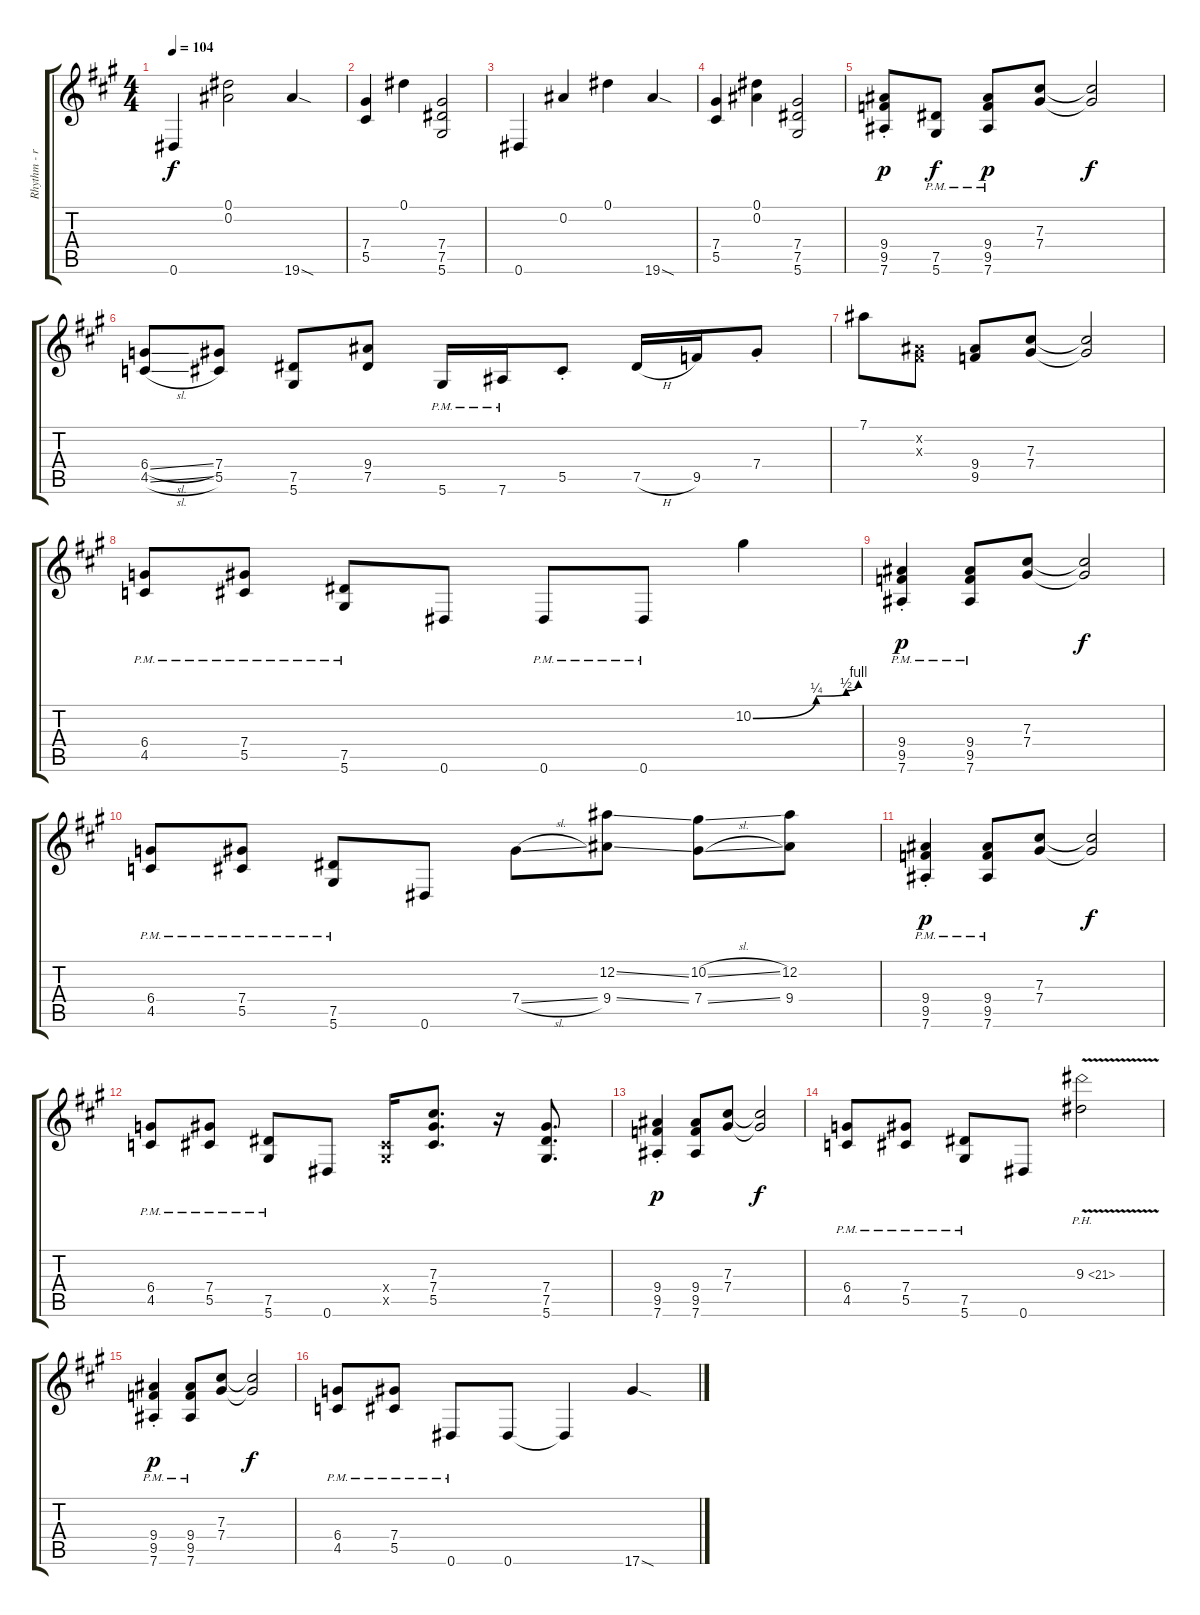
\track ("Rhythm - right" "Rhythm - r") {instrument distortionguitar}
\staff {score tabs}
\tuning (Eb4 Bb3 Gb3 Db3 Ab2 Eb2) {hide}
\ts (4 4)
\tempo 104
\clef g2
\ks a
0.6.4{dy f} (0.1 0.2).2 19.6{sod}.4 |
(7.4 5.5).4 0.1.4 (7.4 7.5 5.6).2 |
0.6.4 0.2.4 0.1.4 19.6{sod}.4 |
(7.4 5.5).4 (0.1 0.2).4 (7.4 7.5 5.6).2 |
(9.4{st} 9.5{st} 7.6{st}).8{dy p} (7.5{pm} 5.6{pm}).8{dy f} (9.4{pm} 9.5{pm} 7.6{pm}).8{dy p} (7.3 7.4).8 (7.3{t} 7.4{t}).2{dy f} |
(6.4{sl} 4.5{sl}).8 (7.4 5.5).8 (7.5 5.6).8 (9.4 7.5).8 5.6{pm}.16 7.6{pm}.16 5.5{st}.8 7.5{h}.16 9.5.16 7.4{st}.8 |
7.1.8 (0.2{x} 0.3{x}).8 (9.4 9.5).8 (7.3 7.4).8 (7.3{t} 7.4{t}).2 |
(6.4{pm} 4.5{pm}).8 (7.4{pm} 5.5{pm}).8 (7.5{pm} 5.6).8 0.6.8 0.6{pm}.8 0.6{pm}.8 10.2{be (custom 0 0 36 1 53 2 60 4)}.4 |
(9.4{pm st} 9.5{pm st} 7.6{pm}).4{dy p} (9.4{pm} 9.5{pm} 7.6{pm}).8 (7.3 7.4).8 (7.3{t} 7.4{t}).2{dy f} |
(6.4{pm} 4.5{pm}).8 (7.4{pm} 5.5{pm}).8 (7.5{pm} 5.6).8 0.6.8 7.4{sl}.8 (12.2{ss} 9.4{ss}).8 (10.2{sl} 7.4{sl}).8 (12.2 9.4).8 |
(9.4{pm st} 9.5{pm st} 7.6{pm}).4{dy p} (9.4{pm} 9.5{pm} 7.6{pm}).8 (7.3 7.4).8 (7.3{t} 7.4{t}).2{dy f} |
(6.4{pm} 4.5{pm}).8 (7.4{pm} 5.5{pm}).8 (7.5{pm} 5.6).8 0.6.8 (0.4{x} 0.5{x}).16 (7.3 7.4 5.5).8{d} r.16 (7.4 7.5 5.6).8{d} |
(9.4{st} 9.5{st} 7.6{st}).4{dy p} (9.4 9.5 7.6).8 (7.3 7.4).8 (7.3{t} 7.4{t}).2{dy f} |
(6.4{pm} 4.5{pm}).8 (7.4{pm} 5.5{pm}).8 (7.5{pm} 5.6).8 0.6.8 9.3{ph 12 v}.2 |
(9.4{pm st} 9.5{pm st} 7.6{pm}).4{dy p} (9.4{pm} 9.5{pm} 7.6{pm}).8 (7.3 7.4).8 (7.3{t} 7.4{t}).2{dy f} |
(6.4{pm} 4.5{pm}).8 (7.4{pm} 5.5{pm}).8 0.6{pm}.8 0.6.8 0.6{t}.4 17.6{sod}.4
